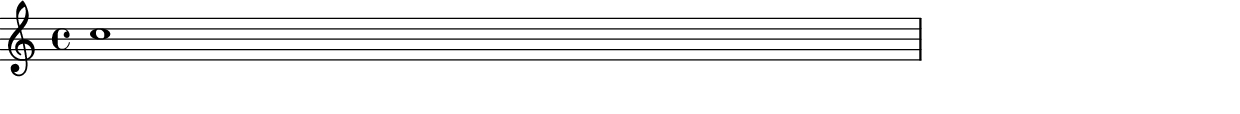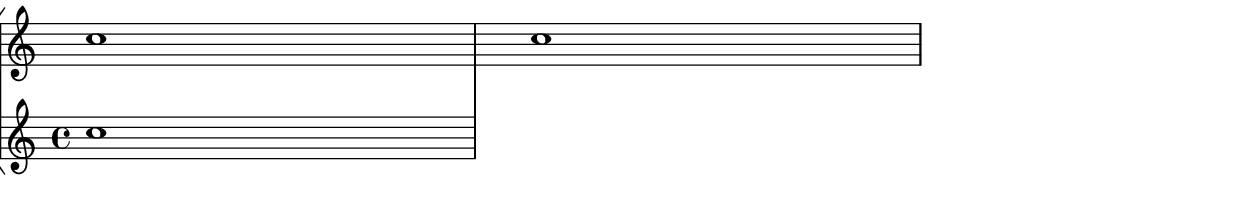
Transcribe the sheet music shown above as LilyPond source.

%% Generated by lilypond-book
%% Options: [exampleindent=10.16\mm,indent=0\mm,line-width=160\mm,paper-height=845.047\pt,paper-width=597.508\pt,papersize='(cons (* 597.508 pt) (* 845.047 pt))]
\include "lilypond-book-preamble.ly"


% ****************************************************************
% Start cut-&-pastable-section
% ****************************************************************

#(ly:set-option 'eps-box-padding 3.000000)



\paper {
  #(set-paper-size '(cons (* 597.508 pt) (* 845.047 pt)))
  indent = 0\mm
  line-width = 160\mm
  % offset the left padding, also add 1mm as lilypond creates cropped
  % images with a little space on the right
  line-width = #(- line-width (* mm  3.000000) (* mm 1))
}

\layout {
  
}




% ****************************************************************
% ly snippet:
% ****************************************************************
\sourcefilename "/lilypond-2.25.16/input/regression/staff-add-at-linebreak.ly"
\sourcefileline 0
\version "2.21.0"

\header {
  texidoc = "Adding a new staff at a line break doesn't crash."
}

\score {
  \new StaffGroup \relative c'' {
    \new Staff
    c1 \break
    << { c1 }
       \new Staff {
         c1
       }
    >>
    c1
  }
}



% ****************************************************************
% end ly snippet
% ****************************************************************
